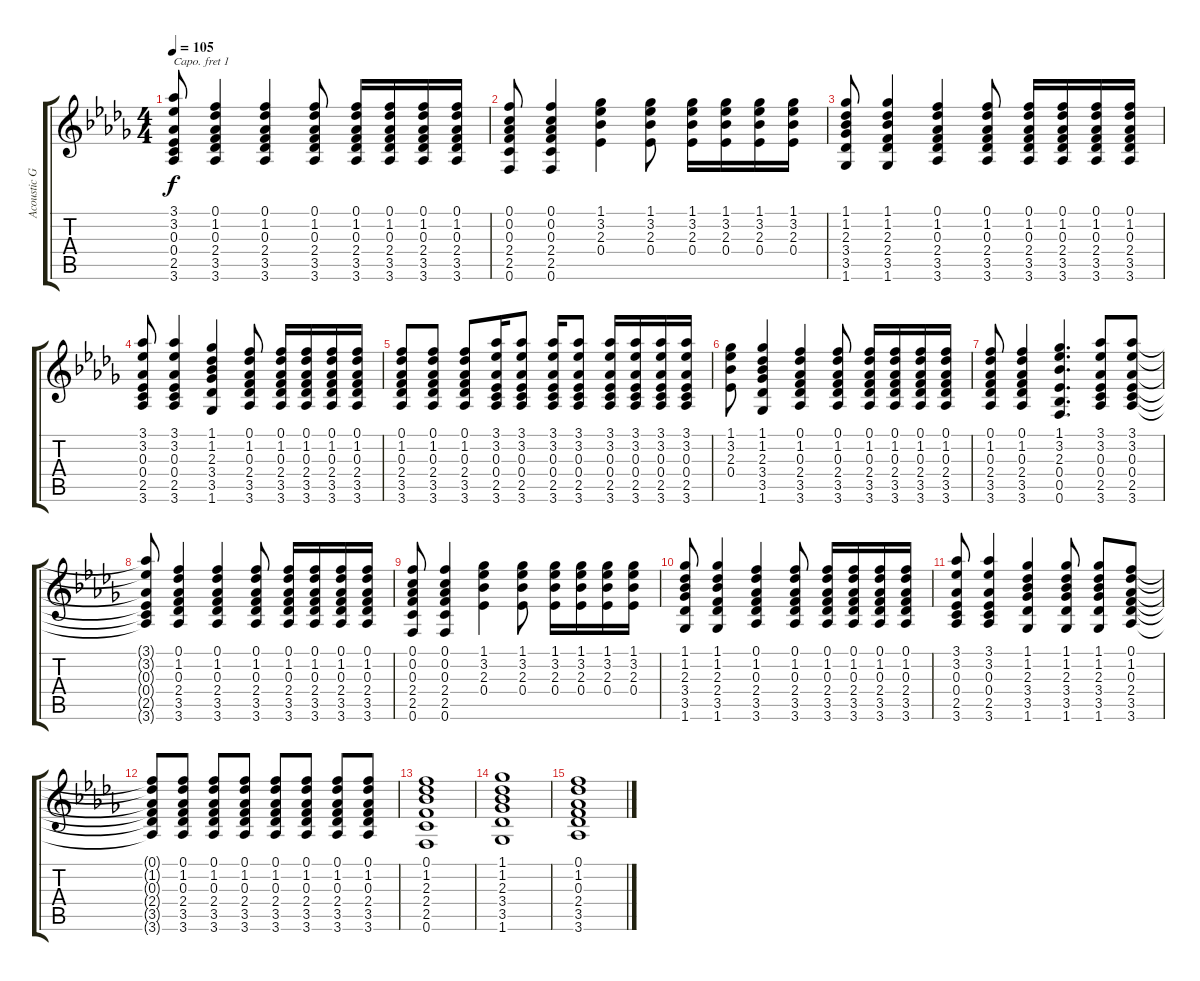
\track ("Acoustic Guitar" "Acoustic G") {instrument acousticguitarsteel}
\staff {score tabs}
\capo 1
\tuning (E4 B3 G3 D3 A2 E2) {hide}
\ts (4 4)
\tempo 105
\clef g2
\ks db
(3.1{t} 3.2{t} 0.3{t} 0.4{t} 2.5{t} 3.6{t}).8{dy f} (0.1 1.2 0.3 2.4 3.5 3.6).4 (0.1 1.2 0.3 2.4 3.5 3.6).4 (0.1 1.2 0.3 2.4 3.5 3.6).8 (0.1 1.2 0.3 2.4 3.5 3.6).16 (0.1 1.2 0.3 2.4 3.5 3.6).16 (0.1 1.2 0.3 2.4 3.5 3.6).16 (0.1 1.2 0.3 2.4 3.5 3.6).16 |
(0.1 0.2 0.3 2.4 2.5 0.6).8 (0.1 0.2 0.3 2.4 2.5 0.6).4 (1.1 3.2 2.3 0.4).4 (1.1 3.2 2.3 0.4).8 (1.1 3.2 2.3 0.4).16 (1.1 3.2 2.3 0.4).16 (1.1 3.2 2.3 0.4).16 (1.1 3.2 2.3 0.4).16 |
(1.1 1.2 2.3 3.4 3.5 1.6).8 (1.1 1.2 2.3 2.4 3.5 1.6).4 (0.1 1.2 0.3 2.4 3.5 3.6).4 (0.1 1.2 0.3 2.4 3.5 3.6).8 (0.1 1.2 0.3 2.4 3.5 3.6).16 (0.1 1.2 0.3 2.4 3.5 3.6).16 (0.1 1.2 0.3 2.4 3.5 3.6).16 (0.1 1.2 0.3 2.4 3.5 3.6).16 |
(3.1 3.2 0.3 0.4 2.5 3.6).8 (3.1 3.2 0.3 0.4 2.5 3.6).4 (1.1 1.2 2.3 3.4 3.5 1.6).4 (0.1 1.2 0.3 2.4 3.5 3.6).8 (0.1 1.2 0.3 2.4 3.5 3.6).16 (0.1 1.2 0.3 2.4 3.5 3.6).16 (0.1 1.2 0.3 2.4 3.5 3.6).16 (0.1 1.2 0.3 2.4 3.5 3.6).16 |
(0.1 1.2 0.3 2.4 3.5 3.6).8 (0.1 1.2 0.3 2.4 3.5 3.6).8 (0.1 1.2 0.3 2.4 3.5 3.6).8 (3.1 3.2 0.3 0.4 2.5 3.6).16 (3.1 3.2 0.3 0.4 2.5 3.6).8 (3.1 3.2 0.3 0.4 2.5 3.6).16 (3.1 3.2 0.3 0.4 2.5 3.6).8 (3.1 3.2 0.3 0.4 2.5 3.6).16 (3.1 3.2 0.3 0.4 2.5 3.6).16 (3.1 3.2 0.3 0.4 2.5 3.6).16 (3.1 3.2 0.3 0.4 2.5 3.6).16 |
(1.1 3.2 2.3 0.4).8 (1.1 1.2 2.3 3.4 3.5 1.6).4 (0.1 1.2 0.3 2.4 3.5 3.6).4 (0.1 1.2 0.3 2.4 3.5 3.6).8 (0.1 1.2 0.3 2.4 3.5 3.6).16 (0.1 1.2 0.3 2.4 3.5 3.6).16 (0.1 1.2 0.3 2.4 3.5 3.6).16 (0.1 1.2 0.3 2.4 3.5 3.6).16 |
(0.1 1.2 0.3 2.4 3.5 3.6).8 (0.1 1.2 0.3 2.4 3.5 3.6).4 (1.1 3.2 2.3 0.4 0.5 0.6).4{d} (3.1 3.2 0.3 0.4 2.5 3.6).8 (3.1 3.2 0.3 0.4 2.5 3.6).8 |
(3.1{t} 3.2{t} 0.3{t} 0.4{t} 2.5{t} 3.6{t}).8 (0.1 1.2 0.3 2.4 3.5 3.6).4 (0.1 1.2 0.3 2.4 3.5 3.6).4 (0.1 1.2 0.3 2.4 3.5 3.6).8 (0.1 1.2 0.3 2.4 3.5 3.6).16 (0.1 1.2 0.3 2.4 3.5 3.6).16 (0.1 1.2 0.3 2.4 3.5 3.6).16 (0.1 1.2 0.3 2.4 3.5 3.6).16 |
(0.1 0.2 0.3 2.4 2.5 0.6).8 (0.1 0.2 0.3 2.4 2.5 0.6).4 (1.1 3.2 2.3 0.4).4 (1.1 3.2 2.3 0.4).8 (1.1 3.2 2.3 0.4).16 (1.1 3.2 2.3 0.4).16 (1.1 3.2 2.3 0.4).16 (1.1 3.2 2.3 0.4).16 |
(1.1 1.2 2.3 3.4 3.5 1.6).8 (1.1 1.2 2.3 2.4 3.5 1.6).4 (0.1 1.2 0.3 2.4 3.5 3.6).4 (0.1 1.2 0.3 2.4 3.5 3.6).8 (0.1 1.2 0.3 2.4 3.5 3.6).16 (0.1 1.2 0.3 2.4 3.5 3.6).16 (0.1 1.2 0.3 2.4 3.5 3.6).16 (0.1 1.2 0.3 2.4 3.5 3.6).16 |
(3.1 3.2 0.3 0.4 2.5 3.6).8 (3.1 3.2 0.3 0.4 2.5 3.6).4 (1.1 1.2 2.3 3.4 3.5 1.6).4 (1.1 1.2 2.3 3.4 3.5 1.6).8 (1.1 1.2 2.3 3.4 3.5 1.6).8 (0.1 1.2 0.3 2.4 3.5 3.6).8 |
(0.1{t} 1.2{t} 0.3{t} 2.4{t} 3.5{t} 3.6{t}).8 (0.1 1.2 0.3 2.4 3.5 3.6).8 (0.1 1.2 0.3 2.4 3.5 3.6).8 (0.1 1.2 0.3 2.4 3.5 3.6).8 (0.1 1.2 0.3 2.4 3.5 3.6).8 (0.1 1.2 0.3 2.4 3.5 3.6).8 (0.1 1.2 0.3 2.4 3.5 3.6).8 (0.1 1.2 0.3 2.4 3.5 3.6).8 |
(0.1 1.2 2.3 2.4 2.5 0.6).1 |
(1.1 1.2 2.3 3.4 3.5 1.6).1 |
(0.1 1.2 0.3 2.4 3.5 3.6).1
